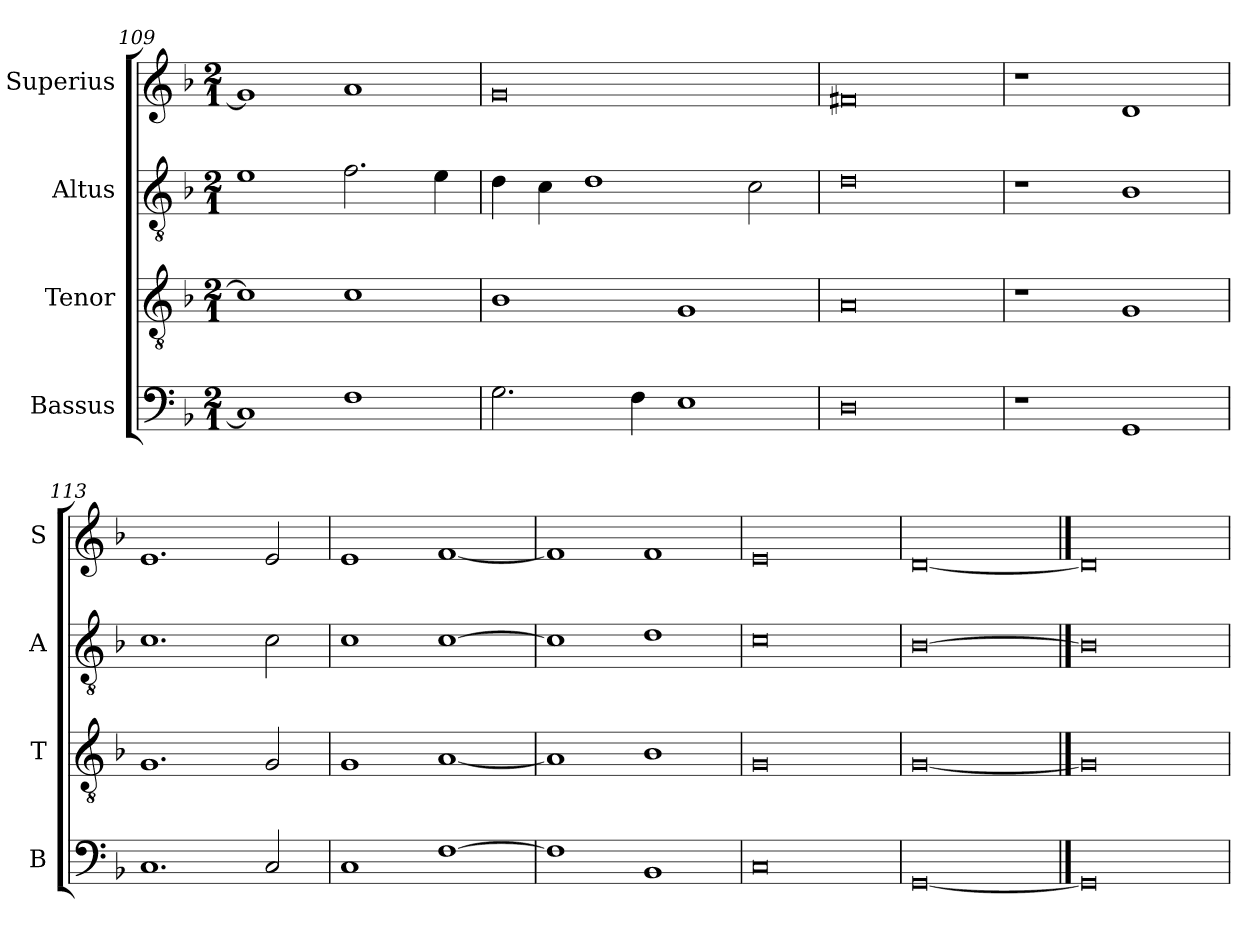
**kern	**kern	**kern	**kern
*part4	*part3	*part2	*part1
*staff4	*staff3	*staff2	*staff1
*I"Bassus	*I"Tenor	*I"Altus	*I"Superius
*I'B	*I'T	*I'A	*I'S
*clefF4	*clefGv2	*clefGv2	*clefG2
*k[b-]	*k[b-]	*k[b-]	*k[b-]
*F:	*F:	*F:	*F:
*M2/1	*M2/1	*M2/1	*M2/1
=109	=109	=109	=109
1C]	1c]	1e	1g]
1F	1c	2.f	1a
.	.	4e	.
=110	=110	=110	=110
2.G	1B-	4d	0g
.	.	4c	.
.	.	1d	.
4F	.	.	.
1E	1G	.	.
.	.	2c	.
=111	=111	=111	=111
0D	0A	0d	0f#X
=112	=112	=112	=112
1r	1r	1r	1r
1GG	1G	1B-	1d
=113	=113	=113	=113
1.C	1.G	1.c	1.e
2C	2G	2c	2e
=114	=114	=114	=114
1C	1G	1c	1e
[1F	[1A	[1c	[1f
=115	=115	=115	=115
1F]	1A]	1c]	1f]
1BB-	1B-	1d	1f
=116	=116	=116	=116
0C	0G	0c	0e
=117	=117	=117	=117
[0GG	[0G	[0B-	[0d
==118	==118	==118	==118
0GG]	0G]	0B-]	0d]
=	=	=	=
*-	*-	*-	*-
